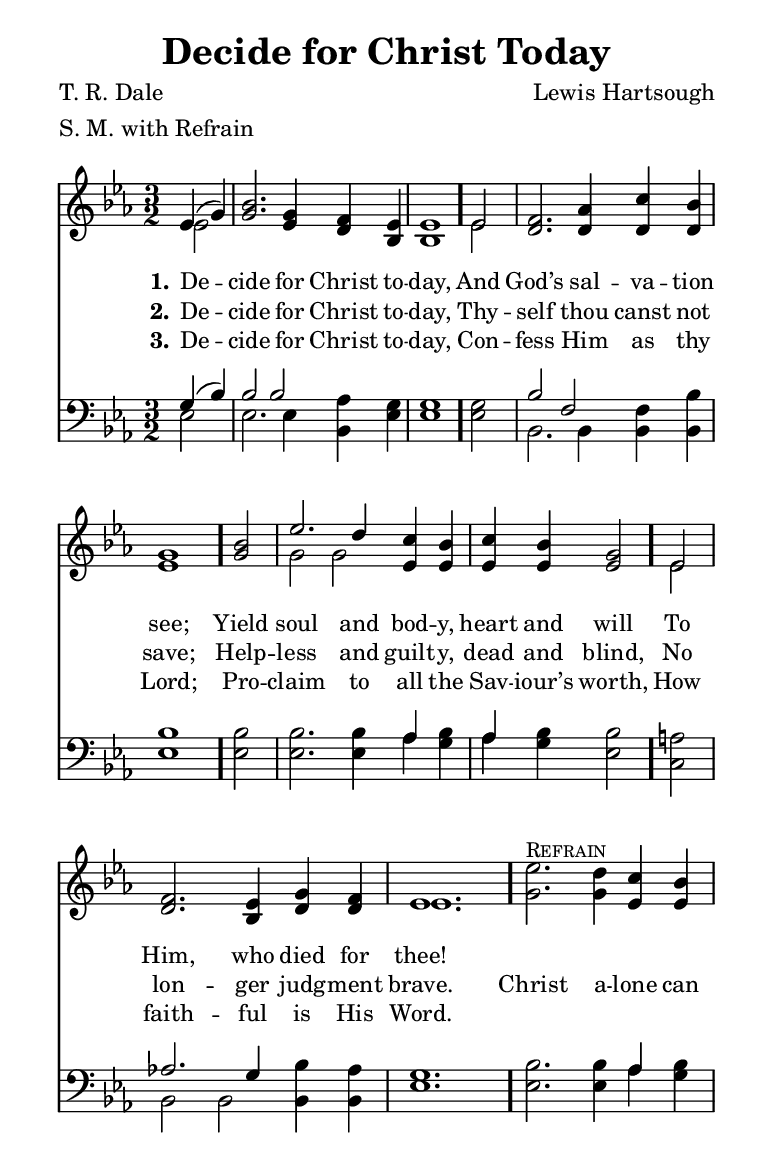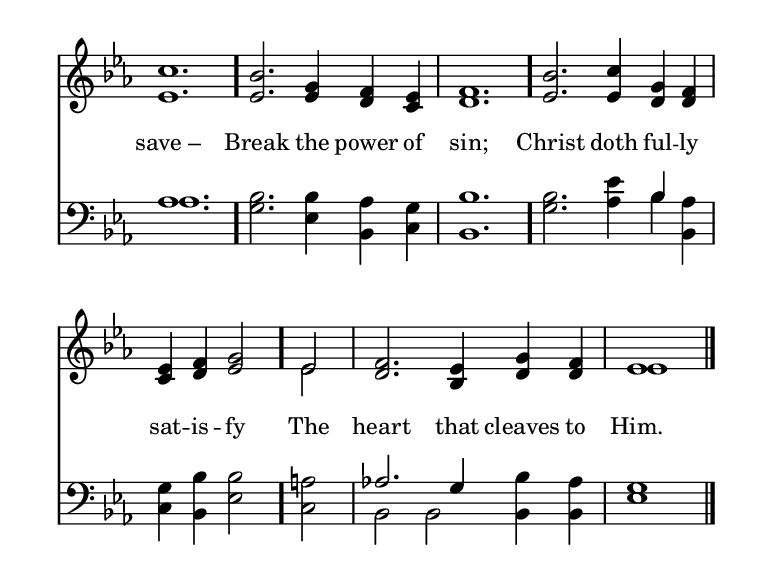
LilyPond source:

\include "common/global.ily"
\paper {
  \include "common/paper.ily"
}

\header{
  %gospel
  hymnnumber = "79"
  title = "Decide for Christ Today" % not found at hymnary.org
  tunename = "Welcome Voice" % see https://hymnary.org/tune/welcome_voice_hartsough
  meter = "S. M. with Refrain"
  poet = "T. R. Dale" % not found at hymnary.org
  composer = "Lewis Hartsough" % see https://hymnary.org/tune/welcome_voice_hartsough
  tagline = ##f
}

% for fermata in MIDI
ta = { \tempo 4=140 }
tb = { \tempo 4=70  }

patternAA = { c4( c4) | c2. c4 c4 c4 | c1 }
patternAB = { c2      | c2. c4 c4 c4 | c1 }
patternAC = { c4( c4) | c2  c2 c4 c4 | c1 }

patternBA = { \patternAB }
patternBB = { c2 | c2 c2 c4 c4 | c1 }

patternCA = { c2 | c2. c4 c4 c4 | c4 c4 c2 }
patternCB = { c2 | c2  c2 c4 c4 | c4 c4 c2 }

patternDA = { c2 | c2. c4 c4 c4 | c1. }
patternDB = { c2 | c2  c2 c4 c4 | c1. }

patternEA = { c2. c4 c4 c4 | c1. }

patternFA = { c2. c4 c4 c4 | c4 c4 c2 }

patternGA = { c2 | c2. c4 c4 c4 | c1 }
patternGB = { c2 | c2  c2 c4 c4 | c1 }

global = {
  \include "common/overrides.ily"
  \override Staff.TimeSignature.style = #'numbered
  \time 3/2
  \override Score.MetronomeMark.transparent = ##t % hide all fermata changes too
  \ta
  \key ees \major
  \partial 2
  \autoBeamOff
}

notesSoprano = {
\global
\relative c' {

  \changePitch \patternAA { ees g | bes g f ees | ees }
  \changePitch \patternBA { ees | f aes c bes | g }
  \changePitch \patternCA { bes | ees d c bes | c bes g }
  \changePitch \patternDA { ees | f ees g f | ees }

  << s^\markup { \small \caps "Refrain" }
  \changePitch \patternEA { ees' d c bes | c } >>
  \changePitch \patternEA { bes g f ees | f }
  \changePitch \patternFA { bes c g f | ees f g }
  \changePitch \patternGA { ees | f ees g f | ees }

  \bar "|."

}
}

notesAlto = {
\global
\relative e' {

  \changePitch \patternAB { ees | g ees d bes | bes }
  \changePitch \patternBA { ees | d d d d | ees }
  \changePitch \patternCB { g | g g ees ees | ees ees ees }
  \changePitch \patternDA { ees | d bes d d | ees }

  \changePitch \patternEA { g g ees ees | ees }
  \changePitch \patternEA { ees ees d c | d }
  \changePitch \patternFA { ees ees d d | c d ees }
  \changePitch \patternGA { ees | d bes d d | ees }

}
}

notesTenor = {
\global
\relative a {

  \changePitch \patternAC { g bes | bes bes aes g | g }
  \changePitch \patternBB { g | bes f f bes | bes }
  \changePitch \patternCA { bes | bes bes aes bes | aes bes bes }
  \changePitch \patternDA { a | aes! g bes aes | g }

  \changePitch \patternEA { bes bes aes bes | aes }
  \changePitch \patternEA { bes bes aes g | bes }
  \changePitch \patternFA { bes ees bes aes | g bes bes }
  \changePitch \patternGA { a | aes! g bes aes | g }

}
}

notesBass = {
\global
\relative f {

  \changePitch \patternAB { ees | ees ees bes ees | ees }
  \changePitch \patternBA { ees | bes bes bes bes | ees }
  \changePitch \patternCA { ees | ees ees aes g | aes g ees }
  \changePitch \patternDB { c | bes bes bes bes | ees }

  \changePitch \patternEA { ees ees aes g | aes }
  \changePitch \patternEA { g ees bes c | bes }
  \changePitch \patternFA { g' aes bes bes, | c bes ees }
  \changePitch \patternGB { c | bes bes bes bes | ees }

}
}

Refrain = \lyricmode {

Christ a -- lone can save_– \bar "."
Break the power of sin; \bar "."
Christ doth ful -- ly sat -- is -- fy \bar "."
The heart that cleaves to Him. \bar "."

}

wordsA = \lyricmode {
\set stanza = "1."

De -- cide for Christ to -- day, \bar "."
And God’s sal -- va -- tion see; \bar "." \eogbreak
Yield soul and bod -- y, heart and will \bar "."
To Him, who died for thee! \bar "." \eogbreak

}

wordsB = \lyricmode {
\set stanza = "2."

De -- cide for Christ to -- day,
Thy -- self thou canst not save;
Help -- less and guilt -- y, dead and blind,
No lon -- ger judg -- ment brave.

\Refrain

}

wordsC = \lyricmode {
\set stanza = "3."

De -- cide for Christ to -- day,
Con -- fess Him as thy Lord;
Pro -- claim to all the Sav -- iour’s worth,
How faith -- ful is His Word.

}

\score {
  \context ChoirStaff <<
    \context Staff = upper <<
      \set Staff.autoBeaming = ##f
      \set ChoirStaff.systemStartDelimiter = #'SystemStartBar
      \set ChoirStaff.printPartCombineTexts = ##f
      \partcombine #'(2 . 11) \notesSoprano \notesAlto
      \context NullVoice = sopranos { \voiceOne << \notesSoprano >> }
      \context Lyrics = one   \lyricsto sopranos \wordsA
      \context Lyrics = two   \lyricsto sopranos \wordsB
      \context Lyrics = three \lyricsto sopranos \wordsC
    >>
    \context Staff = men <<
      \set Staff.autoBeaming = ##f
      \clef bass
      \set ChoirStaff.printPartCombineTexts = ##f
      \partcombine #'(2 . 11) \notesTenor \notesBass
    >>
  >>
  \layout {
    \include "common/layout.ily"
  }
  #(cond ((ly:get-option 'eog-midi-permitted) #{ \midi{
    \include "common/midi.ily"
  } #}))
}

\version "2.19.49"  % necessary for upgrading to future LilyPond versions.

% vi:set et ts=2 sw=2 ai nocindent syntax=lilypond:
